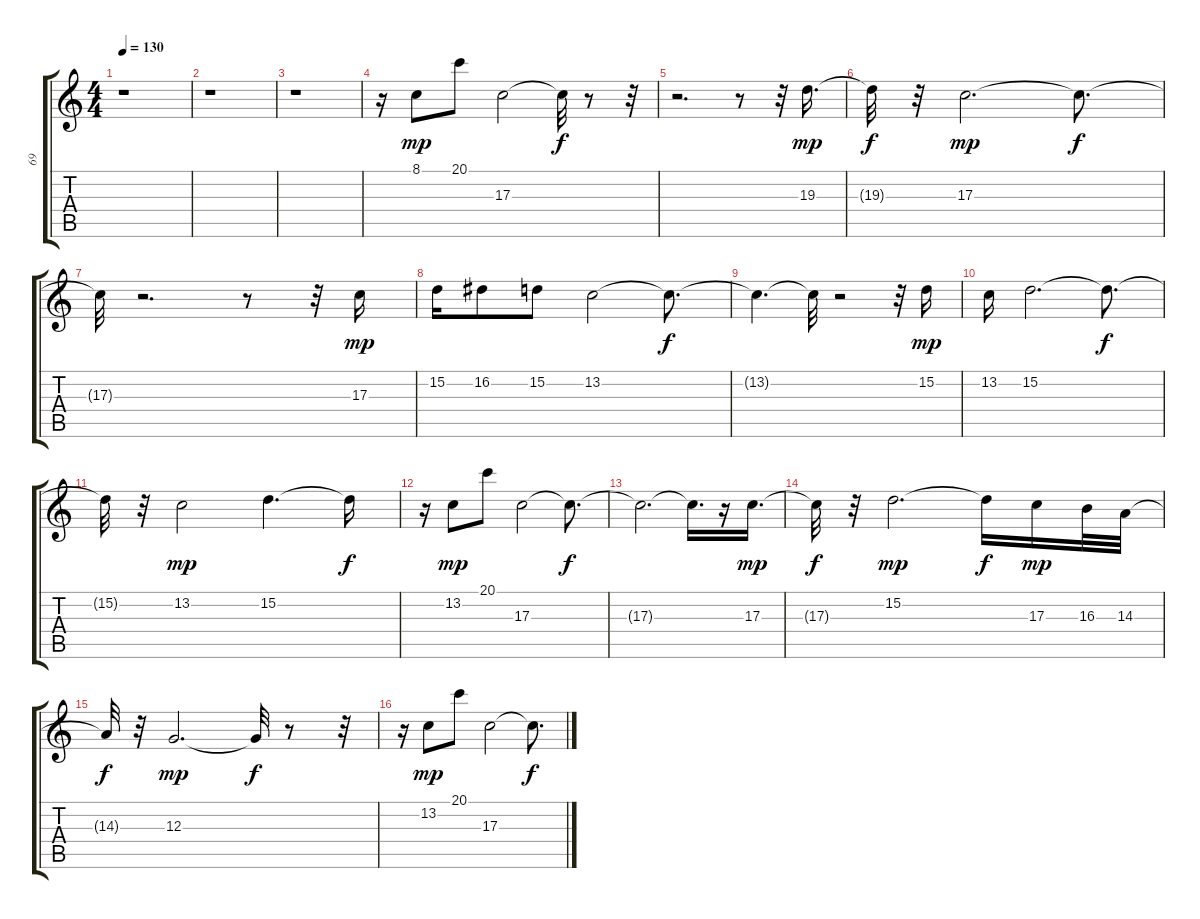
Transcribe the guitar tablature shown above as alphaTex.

\track ("69" "69") {instrument lead2sawtooth}
\staff {score tabs}
\tuning (E4 B3 G3 D3 A2 E2) {hide}
\ts (4 4)
\tempo 130
\clef g2
\ks c
r.1{dy f} |
r.1 |
r.1 |
r.16 8.1.8{dy mp} 20.1.8 17.3.2 17.3{t}.32{dy f} r.8 r.32 |
r.2{d} r.8 r.32 19.3.16{d dy mp} |
19.3{t}.32{dy f} r.32 17.3.2{d dy mp} 17.3{t}.8{d dy f} |
17.3{t}.32 r.2{d} r.8 r.32 17.3.16{dy mp} |
15.2.16 16.2.8 15.2.8 13.2.2 13.2{t}.8{d dy f} |
13.2{t}.4{d} 13.2{t}.32 r.2 r.32 15.2.16{dy mp} |
13.2.16 15.2.2{d} 15.2{t}.8{d dy f} |
15.2{t}.32 r.32 13.2.2{dy mp} 15.2.4{d} 15.2{t}.16{dy f} |
r.16 13.2.8{dy mp} 20.1.8 17.3.2 17.3{t}.8{d dy f} |
17.3{t}.2{d} 17.3{t}.16{d} r.16 17.3.16{d dy mp} |
17.3{t}.32{dy f} r.32 15.2.2{d dy mp} 15.2{t}.16{dy f} 17.3.16{dy mp} 16.3.32 14.3.32 |
14.3{t}.32{dy f} r.32 12.3.2{d dy mp} 12.3{t}.32{dy f} r.8 r.32 |
r.16 13.2.8{dy mp} 20.1.8 17.3.2 17.3{t}.8{d dy f}
